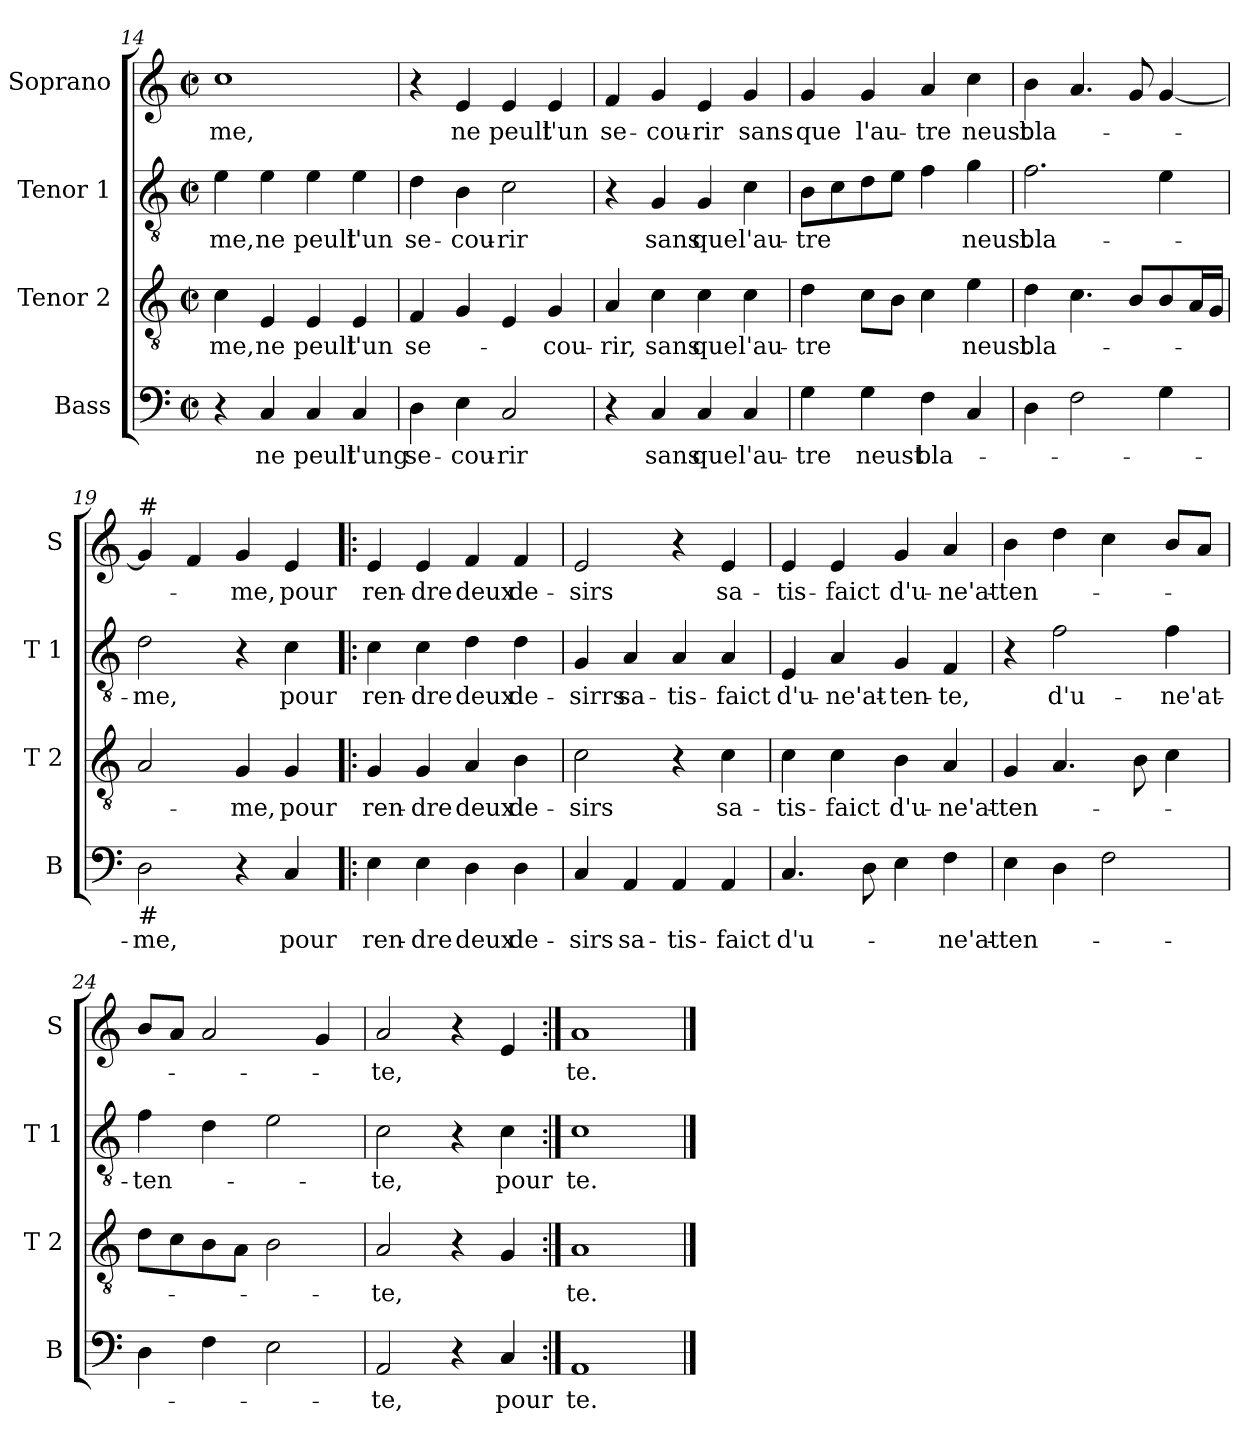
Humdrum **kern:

**kern	**text	**kern	**text	**kern	**text	**kern	**text
*part4	*part4	*part3	*part3	*part2	*part2	*part1	*part1
*staff4	*staff4	*staff3	*staff3	*staff2	*staff2	*staff1	*staff1
*I"Bass	*	*I"Tenor 2	*	*I"Tenor 1	*	*I"Soprano	*
*I'B	*	*I'T 2	*	*I'T 1	*	*I'S	*
*clefF4	*	*clefGv2	*	*clefGv2	*	*clefG2	*
*k[]	*	*k[]	*	*k[]	*	*k[]	*
*C:	*	*C:	*	*C:	*	*C:	*
*M2/2	*	*M2/2	*	*M2/2	*	*M2/2	*
*met(c|)	*	*met(c|)	*	*met(c|)	*	*met(c|)	*
=14	=14	=14	=14	=14	=14	=14	=14
!	!	!	!LO:LY:b	!	!LO:LY:b	!	!LO:LY:b
4r	.	4c\	-me,	4e\	-me,	1cc	-me,
!	!LO:LY:b	!	!LO:LY:b	!	!LO:LY:b	!	!
4C/	ne	4E/	ne	4e\	ne	.	.
!	!LO:LY:b	!	!LO:LY:b	!	!LO:LY:b	!	!
4C/	peult	4E/	peult	4e\	peult	.	.
!	!LO:LY:b	!	!LO:LY:b	!	!LO:LY:b	!	!
4C/	l'ung	4E/	l'un	4e\	l'un	.	.
=15	=15	=15	=15	=15	=15	=15	=15
!	!LO:LY:b	!	!LO:LY:b	!	!LO:LY:b	!	!
4D\	se-	4F/	se-	4d\	se-	4r	.
!	!LO:LY:b	!	!	!	!LO:LY:b	!	!LO:LY:b
4E\	-cou-	4G/	.	4B\	-cou-	4e/	ne
!	!LO:LY:b	!	!	!	!LO:LY:b	!	!LO:LY:b
2C/	-rir	4E/	.	2c\	-rir	4e/	peult
!	!	!	!LO:LY:b	!	!	!	!LO:LY:b
.	.	4G/	-cou-	.	.	4e/	l'un
!!LO:LB:g=z
=16	=16	=16	=16	=16	=16	=16	=16
!	!	!	!LO:LY:b	!	!	!	!LO:LY:b
4r	.	4A/	-rir,	4r	.	4f/	se-
!	!LO:LY:b	!	!LO:LY:b	!	!LO:LY:b	!	!LO:LY:b
4C/	sans	4c\	sans	4G/	sans	4g/	-cou-
!	!LO:LY:b	!	!LO:LY:b	!	!LO:LY:b	!	!LO:LY:b
4C/	que	4c\	que	4G/	que	4e/	-rir
!	!LO:LY:b	!	!LO:LY:b	!	!LO:LY:b	!	!LO:LY:b
4C/	l'au-	4c\	l'au-	4c\	l'au-	4g/	sans
=17	=17	=17	=17	=17	=17	=17	=17
!	!LO:LY:b	!	!LO:LY:b	!	!LO:LY:b	!	!LO:LY:b
4G\	-tre	4d\	-tre	8B\L	-tre	4g/	que
.	.	.	.	8c\	.	.	.
!	!LO:LY:b	!	!	!	!	!	!LO:LY:b
4G\	neust	8c\L	.	8d\	.	4g/	l'au-
.	.	8B\J	.	8e\J	.	.	.
!	!LO:LY:b	!	!	!	!	!	!LO:LY:b
4F\	bla-	4c\	.	4f\	.	4a/	-tre
!	!	!	!LO:LY:b	!	!LO:LY:b	!	!LO:LY:b
4C/	.	4e\	neust	4g\	neust	4cc\	neust
=18	=18	=18	=18	=18	=18	=18	=18
!	!	!	!LO:LY:b	!	!LO:LY:b	!	!LO:LY:b
4D\	.	4d\	bla-	2.f\	bla-	4b\	bla-
2F\	.	4.c\	.	.	.	4.a/	.
.	.	8B/L	.	.	.	8g/	.
4G\	.	8B/	.	4e\	.	[4g/	.
.	.	16A/L	.	.	.	.	.
.	.	16G/JJ	.	.	.	.	.
=19	=19	=19	=19	=19	=19	=19	=19
!	!	!	!	!	!	!LO:TX:a:t=#	!
!LO:TX:b:t=#	!	!	!	!	!	!	!
!	!LO:LY:b	!	!	!	!LO:LY:b	!	!
2D\	-me,	2A/	.	2d\	-me,	4g/]	.
.	.	.	.	.	.	4f/	.
!	!	!	!LO:LY:b	!	!	!	!LO:LY:b
4r	.	4G/	-me,	4r	.	4g/	-me,
!	!LO:LY:b	!	!LO:LY:b	!	!LO:LY:b	!	!LO:LY:b
4C/	pour	4G/	pour	4c\	pour	4e/	pour
=20!|:	=20!|:	=20!|:	=20!|:	=20!|:	=20!|:	=20!|:	=20!|:
!	!LO:LY:b	!	!LO:LY:b	!	!LO:LY:b	!	!LO:LY:b
4E\	ren-	4G/	ren-	4c\	ren-	4e/	ren-
!	!LO:LY:b	!	!LO:LY:b	!	!LO:LY:b	!	!LO:LY:b
4E\	-dre	4G/	-dre	4c\	-dre	4e/	-dre
!	!LO:LY:b	!	!LO:LY:b	!	!LO:LY:b	!	!LO:LY:b
4D\	deux	4A/	deux	4d\	deux	4f/	deux
!	!LO:LY:b	!	!LO:LY:b	!	!LO:LY:b	!	!LO:LY:b
4D\	de-	4B\	de-	4d\	de-	4f/	de-
!!LO:LB:g=z
=21	=21	=21	=21	=21	=21	=21	=21
!	!LO:LY:b	!	!LO:LY:b	!	!LO:LY:b	!	!LO:LY:b
4C/	-sirs	2c\	-sirs	4G/	-sirrs	2e/	-sirs
!	!LO:LY:b	!	!	!	!LO:LY:b	!	!
4AA/	sa-	.	.	4A/	sa-	.	.
!	!LO:LY:b	!	!	!	!LO:LY:b	!	!
4AA/	-tis-	4r	.	4A/	-tis-	4r	.
!	!LO:LY:b	!	!LO:LY:b	!	!LO:LY:b	!	!LO:LY:b
4AA/	-faict	4c\	sa-	4A/	-faict	4e/	sa-
=22	=22	=22	=22	=22	=22	=22	=22
!	!LO:LY:b	!	!LO:LY:b	!	!LO:LY:b	!	!LO:LY:b
4.C/	d'u-	4c\	-tis-	4E/	d'u-	4e/	-tis-
!	!	!	!LO:LY:b	!	!LO:LY:b	!	!LO:LY:b
.	.	4c\	-faict	4A/	-ne'at-	4e/	-faict
8D\	.	.	.	.	.	.	.
!	!	!	!LO:LY:b	!	!LO:LY:b	!	!LO:LY:b
4E\	.	4B\	d'u-	4G/	-ten-	4g/	d'u-
!	!LO:LY:b	!	!LO:LY:b	!	!LO:LY:b	!	!LO:LY:b
4F\	-ne'at-	4A/	-ne'at-	4F/	-te,	4a/	-ne'at-
=23	=23	=23	=23	=23	=23	=23	=23
!	!LO:LY:b	!	!LO:LY:b	!	!	!	!LO:LY:b
4E\	-ten-	4G/	-ten-	4r	.	4b\	-ten-
!	!	!	!	!	!LO:LY:b	!	!
4D\	.	4.A/	.	2f\	d'u-	4dd\	.
2F\	.	.	.	.	.	4cc\	.
.	.	8B\	.	.	.	.	.
!	!	!	!	!	!LO:LY:b	!	!
.	.	4c\	.	4f\	-ne'at-	8b/L	.
.	.	.	.	.	.	8a/J	.
=24	=24	=24	=24	=24	=24	=24	=24
!	!	!	!	!	!LO:LY:b	!	!
4D\	.	8d\L	.	4f\	-ten-	8b/L	.
.	.	8c\	.	.	.	8a/J	.
4F\	.	8B\	.	4d\	.	2a/	.
.	.	8A\J	.	.	.	.	.
2E\	.	2B\	.	2e\	.	.	.
.	.	.	.	.	.	4g/	.
=25	=25	=25	=25	=25	=25	=25	=25
!	!LO:LY:b	!	!LO:LY:b	!	!LO:LY:b	!	!LO:LY:b
2AA/	-te,	2A/	-te,	2c\	-te,	2a/	-te,
!	!	!	!LO:LY:b	!	!	!	!LO:LY:b
4r	.	4r	pour	4r	.	4r	pour
!	!LO:LY:b	!	!	!	!LO:LY:b	!	!
4C/	pour	4G/	.	4c\	pour	4e/	.
=26:|!	=26:|!	=26:|!	=26:|!	=26:|!	=26:|!	=26:|!	=26:|!
!	!LO:LY:b	!	!LO:LY:b	!	!LO:LY:b	!	!LO:LY:b
1AA	te.	1A	te.	1c	te.	1a	te.
==	==	==	==	==	==	==	==
*-	*-	*-	*-	*-	*-	*-	*-
